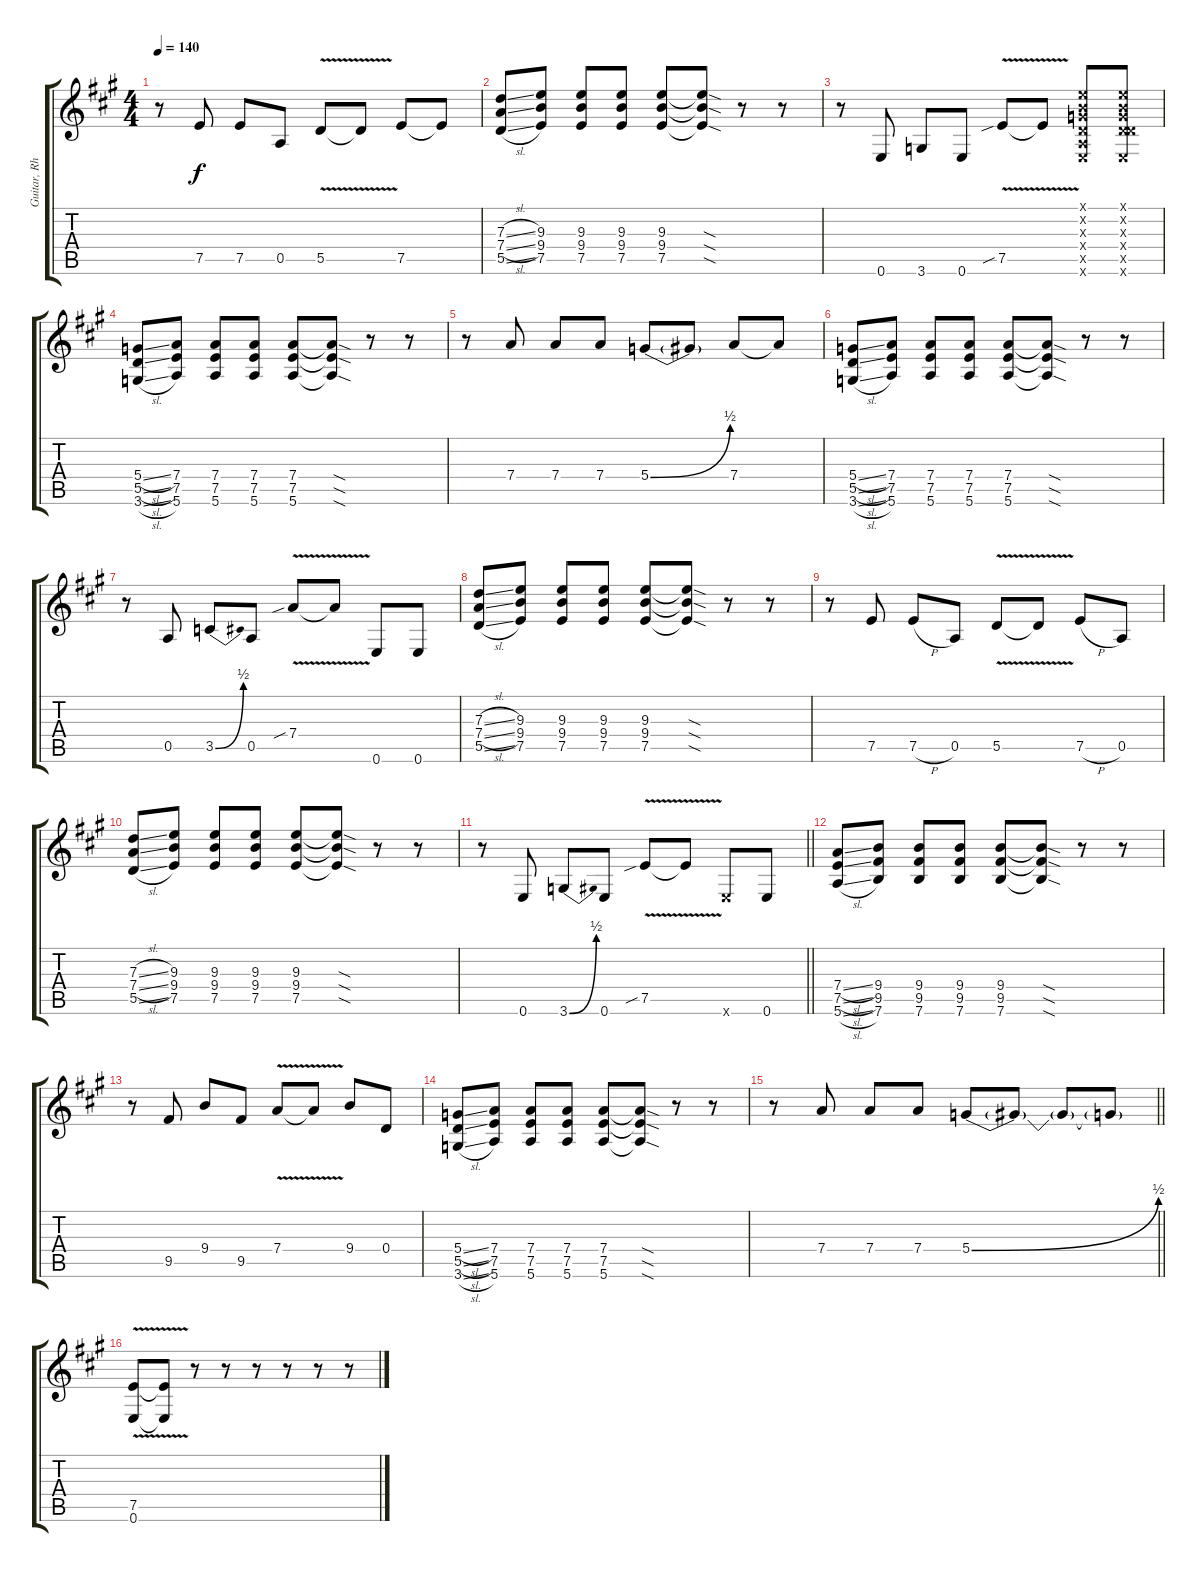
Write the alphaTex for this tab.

\track ("Guitar, Rhythm" "Guitar, Rh") {instrument overdrivenguitar}
\staff {score tabs}
\tuning (E4 B3 G3 D3 A2 E2) {hide}
\ts (4 4)
\tempo 140
\clef g2
\ks a
r.8{dy f} 7.5.8 7.5.8 0.5.8 5.5{v}.8 5.5{t}.8 7.5.8 7.5{t}.8 |
(7.3{sl} 7.4{sl} 5.5{sl}).8 (9.3 9.4 7.5).8 (9.3 9.4 7.5).8 (9.3 9.4 7.5).8 (9.3 9.4 7.5).8 (9.3{sod t} 9.4{sod t} 7.5{sod t}).8 r.8 r.8 |
r.8 0.6.8 3.6.8 0.6.8 7.5{v sib}.8 7.5{t}.8 (0.1{x} 0.2{x} 0.3{x} 0.4{x} 0.5{x} 0.6{x}).8 (0.1{x} 0.2{x} 0.3{x} 0.4{x} 5.5{x} 0.6{x}).8 |
(5.4{sl} 5.5{sl} 3.6{sl}).8 (7.4 7.5 5.6).8 (7.4 7.5 5.6).8 (7.4 7.5 5.6).8 (7.4 7.5 5.6).8 (7.4{sod t} 7.5{sod t} 5.6{sod t}).8 r.8 r.8 |
r.8 7.4.8 7.4.8 7.4.8 5.4{be (bend 0 0 60 2)}.8 5.4{t}.8 7.4.8 7.4{t}.8 |
(5.4{sl} 5.5{sl} 3.6{sl}).8 (7.4 7.5 5.6).8 (7.4 7.5 5.6).8 (7.4 7.5 5.6).8 (7.4 7.5 5.6).8 (7.4{sod t} 7.5{sod t} 5.6{sod t}).8 r.8 r.8 |
r.8 0.5.8 3.5{be (bend 0 0 60 2)}.8 0.5.8 7.4{v sib}.8 7.4{t}.8 0.6.8 0.6.8 |
(7.3{sl} 7.4{sl} 5.5{sl}).8 (9.3 9.4 7.5).8 (9.3 9.4 7.5).8 (9.3 9.4 7.5).8 (9.3 9.4 7.5).8 (9.3{sod t} 9.4{sod t} 7.5{sod t}).8 r.8 r.8 |
r.8 7.5.8 7.5{h}.8 0.5.8 5.5{v}.8 5.5{t}.8 7.5{h}.8 0.5.8 |
(7.3{sl} 7.4{sl} 5.5{sl}).8 (9.3 9.4 7.5).8 (9.3 9.4 7.5).8 (9.3 9.4 7.5).8 (9.3 9.4 7.5).8 (9.3{sod t} 9.4{sod t} 7.5{sod t}).8 r.8 r.8 |
\barLineRight lightlight
r.8 0.6.8 3.6{be (bend 0 0 60 2)}.8 0.6.8 7.5{v sib}.8 7.5{t}.8 0.6{x}.8 0.6.8 |
(7.4{sl} 7.5{sl} 5.6{sl}).8 (9.4 9.5 7.6).8 (9.4 9.5 7.6).8 (9.4 9.5 7.6).8 (9.4 9.5 7.6).8 (9.4{sod t} 9.5{sod t} 7.6{sod t}).8 r.8 r.8 |
r.8 9.5.8 9.4.8 9.5.8 7.4{v}.8 7.4{t}.8 9.4.8 0.4.8 |
(5.4{sl} 5.5{sl} 3.6{sl}).8 (7.4 7.5 5.6).8 (7.4 7.5 5.6).8 (7.4 7.5 5.6).8 (7.4 7.5 5.6).8 (7.4{sod t} 7.5{sod t} 5.6{sod t}).8 r.8 r.8 |
\barLineRight lightlight
r.8 7.4.8 7.4.8 7.4.8 5.4{be (bend 0 0 60 2)}.8 5.4{t}.8 5.4{t}.8 5.4{t}.8 |
(7.5{v} 0.6).8 (7.5{t} 0.6{t}).8 r.8 r.8 r.8 r.8 r.8 r.8
